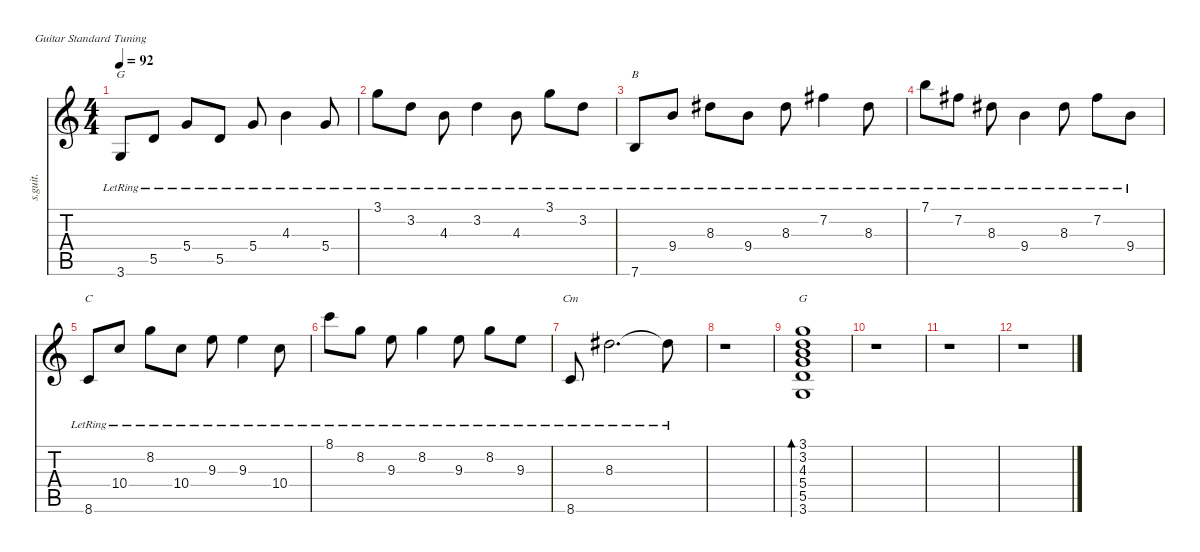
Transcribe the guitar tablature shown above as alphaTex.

\defaultSystemsLayout 4
\hideDynamics
\bracketExtendMode nobrackets
\track ("Ed O'Brien - Guitar " "s.guit.") {instrument electricguitarclean}
\staff {score tabs}
\tuning (E4 B3 G3 D3 A2 E2)
\chord ("G" 3 1 2 2 0 x) {showdiagram false}
\chord ("B" 3 1 2 2 0 x) {showdiagram false}
\chord ("C" 3 1 2 2 0 x) {showdiagram false}
\chord ("Cm" 3 1 2 2 0 x) {showdiagram false}
\ts (4 4)
\tempo 92
\clef g2
\ks c
3.6{lr}.8{ch "G" lyrics (0 "") lyrics (1 "") lyrics (2 "") lyrics (3 "") lyrics (4 "") dy mf} 5.5{lr}.8{lyrics (0 "") lyrics (1 "") lyrics (2 "") lyrics (3 "") lyrics (4 "")} 5.4{lr}.8{lyrics (0 "") lyrics (1 "") lyrics (2 "") lyrics (3 "") lyrics (4 "")} 5.5{lr}.8{lyrics (0 "") lyrics (1 "") lyrics (2 "") lyrics (3 "") lyrics (4 "")} 5.4{lr}.8{lyrics (0 "") lyrics (1 "") lyrics (2 "") lyrics (3 "") lyrics (4 "")} 4.3{lr}.4{lyrics (0 "") lyrics (1 "") lyrics (2 "") lyrics (3 "") lyrics (4 "")} 5.4{lr}.8{lyrics (0 "") lyrics (1 "") lyrics (2 "") lyrics (3 "") lyrics (4 "")} |
3.1{lr}.8{lyrics (0 "") lyrics (1 "") lyrics (2 "") lyrics (3 "") lyrics (4 "")} 3.2{lr}.8{lyrics (0 "") lyrics (1 "") lyrics (2 "") lyrics (3 "") lyrics (4 "")} 4.3{lr}.8{lyrics (0 "") lyrics (1 "") lyrics (2 "") lyrics (3 "") lyrics (4 "")} 3.2{lr}.4{lyrics (0 "") lyrics (1 "") lyrics (2 "") lyrics (3 "") lyrics (4 "")} 4.3{lr}.8{lyrics (0 "") lyrics (1 "") lyrics (2 "") lyrics (3 "") lyrics (4 "")} 3.1{lr}.8{lyrics (0 "") lyrics (1 "") lyrics (2 "") lyrics (3 "") lyrics (4 "")} 3.2{lr}.8{lyrics (0 "") lyrics (1 "") lyrics (2 "") lyrics (3 "") lyrics (4 "")} |
7.6{lr}.8{ch "B" lyrics (0 "") lyrics (1 "") lyrics (2 "") lyrics (3 "") lyrics (4 "")} 9.4{lr}.8{lyrics (0 "") lyrics (1 "") lyrics (2 "") lyrics (3 "") lyrics (4 "")} 8.3{lr acc #}.8{lyrics (0 "") lyrics (1 "") lyrics (2 "") lyrics (3 "") lyrics (4 "")} 9.4{lr}.8{lyrics (0 "") lyrics (1 "") lyrics (2 "") lyrics (3 "") lyrics (4 "")} 8.3{lr acc #}.8{lyrics (0 "") lyrics (1 "") lyrics (2 "") lyrics (3 "") lyrics (4 "")} 7.2{lr acc #}.4{lyrics (0 "") lyrics (1 "") lyrics (2 "") lyrics (3 "") lyrics (4 "")} 8.3{lr acc #}.8{lyrics (0 "") lyrics (1 "") lyrics (2 "") lyrics (3 "") lyrics (4 "")} |
7.1{lr}.8{lyrics (0 "") lyrics (1 "") lyrics (2 "") lyrics (3 "") lyrics (4 "")} 7.2{lr acc #}.8{lyrics (0 "") lyrics (1 "") lyrics (2 "") lyrics (3 "") lyrics (4 "")} 8.3{lr acc #}.8{lyrics (0 "") lyrics (1 "") lyrics (2 "") lyrics (3 "") lyrics (4 "")} 9.4{lr}.4{lyrics (0 "") lyrics (1 "") lyrics (2 "") lyrics (3 "") lyrics (4 "")} 8.3{lr acc #}.8{lyrics (0 "") lyrics (1 "") lyrics (2 "") lyrics (3 "") lyrics (4 "")} 7.2{lr acc #}.8{lyrics (0 "") lyrics (1 "") lyrics (2 "") lyrics (3 "") lyrics (4 "")} 9.4{lr}.8{lyrics (0 "") lyrics (1 "") lyrics (2 "") lyrics (3 "") lyrics (4 "")} |
8.6{lr}.8{ch "C" lyrics (0 "") lyrics (1 "") lyrics (2 "") lyrics (3 "") lyrics (4 "")} 10.4{lr}.8{lyrics (0 "") lyrics (1 "") lyrics (2 "") lyrics (3 "") lyrics (4 "")} 8.2{lr}.8{lyrics (0 "") lyrics (1 "") lyrics (2 "") lyrics (3 "") lyrics (4 "")} 10.4{lr}.8{lyrics (0 "") lyrics (1 "") lyrics (2 "") lyrics (3 "") lyrics (4 "")} 9.3{lr}.8{lyrics (0 "") lyrics (1 "") lyrics (2 "") lyrics (3 "") lyrics (4 "")} 9.3{lr}.4{lyrics (0 "") lyrics (1 "") lyrics (2 "") lyrics (3 "") lyrics (4 "")} 10.4{lr}.8{lyrics (0 "") lyrics (1 "") lyrics (2 "") lyrics (3 "") lyrics (4 "")} |
8.1{lr}.8{lyrics (0 "") lyrics (1 "") lyrics (2 "") lyrics (3 "") lyrics (4 "")} 8.2{lr}.8{lyrics (0 "") lyrics (1 "") lyrics (2 "") lyrics (3 "") lyrics (4 "")} 9.3{lr}.8{lyrics (0 "") lyrics (1 "") lyrics (2 "") lyrics (3 "") lyrics (4 "")} 8.2{lr}.4{lyrics (0 "") lyrics (1 "") lyrics (2 "") lyrics (3 "") lyrics (4 "")} 9.3{lr}.8{lyrics (0 "") lyrics (1 "") lyrics (2 "") lyrics (3 "") lyrics (4 "")} 8.2{lr}.8{lyrics (0 "") lyrics (1 "") lyrics (2 "") lyrics (3 "") lyrics (4 "")} 9.3{lr}.8{lyrics (0 "") lyrics (1 "") lyrics (2 "") lyrics (3 "") lyrics (4 "")} |
8.6{lr}.8{ch "Cm" lyrics (0 "") lyrics (1 "") lyrics (2 "") lyrics (3 "") lyrics (4 "")} 8.3{lr acc #}.2{d lyrics (0 "") lyrics (1 "") lyrics (2 "") lyrics (3 "") lyrics (4 "")} 8.3{lr t acc #}.8{lyrics (0 "") lyrics (1 "") lyrics (2 "") lyrics (3 "") lyrics (4 "") dy f} |
r.1 |
(3.1 3.2 4.3 5.4 5.5 3.6).1{bd 30 ch "G" lyrics (0 "") lyrics (1 "") lyrics (2 "") lyrics (3 "") lyrics (4 "") dy mf} |
r.1 |
r.1 |
r.1
